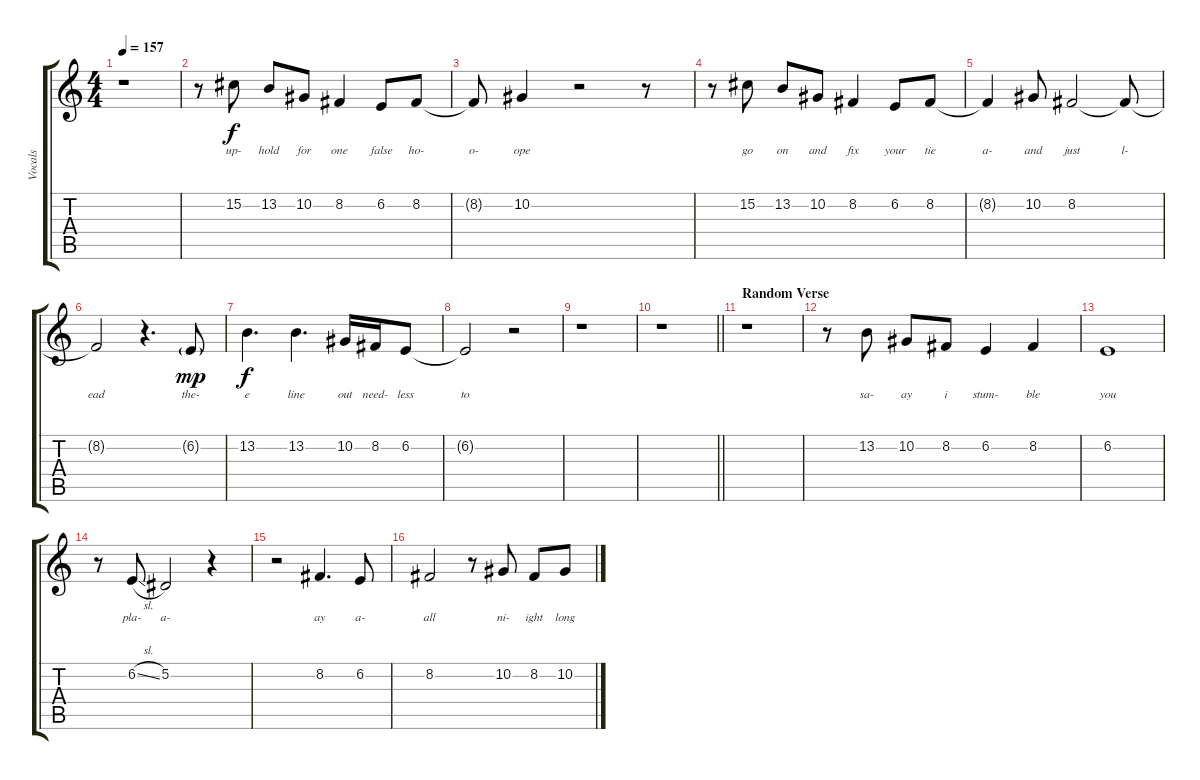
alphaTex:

\track ("Vocals" "Vocals") {instrument bassoon}
\staff {score tabs}
\tuning (Eb4 Bb3 Gb3 Db3 Ab2 Db2) {hide}
\ts (4 4)
\tempo 157
\clef g2
\ks c
r.1{dy f} |
r.8 15.2.8{lyrics (0 "up-") lyrics (1 "") lyrics (2 "") lyrics (3 "") lyrics (4 "")} 13.2.8{lyrics (0 "hold") lyrics (1 "") lyrics (2 "") lyrics (3 "") lyrics (4 "")} 10.2.8{lyrics (0 "for") lyrics (1 "") lyrics (2 "") lyrics (3 "") lyrics (4 "")} 8.2.4{lyrics (0 "one") lyrics (1 "") lyrics (2 "") lyrics (3 "") lyrics (4 "")} 6.2.8{lyrics (0 "false") lyrics (1 "") lyrics (2 "") lyrics (3 "") lyrics (4 "")} 8.2.8{lyrics (0 "ho-") lyrics (1 "") lyrics (2 "") lyrics (3 "") lyrics (4 "")} |
8.2{t}.8{lyrics (0 "o-") lyrics (1 "") lyrics (2 "") lyrics (3 "") lyrics (4 "")} 10.2.4{lyrics (0 "ope") lyrics (1 "") lyrics (2 "") lyrics (3 "") lyrics (4 "")} r.2 r.8 |
r.8 15.2.8{lyrics (0 "go") lyrics (1 "") lyrics (2 "") lyrics (3 "") lyrics (4 "")} 13.2.8{lyrics (0 "on") lyrics (1 "") lyrics (2 "") lyrics (3 "") lyrics (4 "")} 10.2.8{lyrics (0 "and") lyrics (1 "") lyrics (2 "") lyrics (3 "") lyrics (4 "")} 8.2.4{lyrics (0 "fix") lyrics (1 "") lyrics (2 "") lyrics (3 "") lyrics (4 "")} 6.2.8{lyrics (0 "your") lyrics (1 "") lyrics (2 "") lyrics (3 "") lyrics (4 "")} 8.2.8{lyrics (0 "tie") lyrics (1 "") lyrics (2 "") lyrics (3 "") lyrics (4 "")} |
8.2{t}.4{lyrics (0 "a-") lyrics (1 "") lyrics (2 "") lyrics (3 "") lyrics (4 "")} 10.2.8{lyrics (0 "and") lyrics (1 "") lyrics (2 "") lyrics (3 "") lyrics (4 "")} 8.2.2{lyrics (0 "just") lyrics (1 "") lyrics (2 "") lyrics (3 "") lyrics (4 "")} 8.2{t}.8{lyrics (0 "l-") lyrics (1 "") lyrics (2 "") lyrics (3 "") lyrics (4 "")} |
8.2{t}.2{lyrics (0 "ead") lyrics (1 "") lyrics (2 "") lyrics (3 "") lyrics (4 "")} r.4{d} 6.2{g}.8{lyrics (0 "the-") lyrics (1 "") lyrics (2 "") lyrics (3 "") lyrics (4 "") dy mp} |
13.2.4{d lyrics (0 "e") lyrics (1 "") lyrics (2 "") lyrics (3 "") lyrics (4 "") dy f} 13.2.4{d lyrics (0 "line") lyrics (1 "") lyrics (2 "") lyrics (3 "") lyrics (4 "")} 10.2.16{lyrics (0 "out") lyrics (1 "") lyrics (2 "") lyrics (3 "") lyrics (4 "")} 8.2.16{lyrics (0 "need-") lyrics (1 "") lyrics (2 "") lyrics (3 "") lyrics (4 "")} 6.2.8{lyrics (0 "less") lyrics (1 "") lyrics (2 "") lyrics (3 "") lyrics (4 "")} |
6.2{t}.2{lyrics (0 "to") lyrics (1 "") lyrics (2 "") lyrics (3 "") lyrics (4 "")} r.2 |
r.1 |
\barLineRight lightlight
r.1 |
\section ("" "Random Verse")
r.1 |
r.8 13.2.8{lyrics (0 "sa-") lyrics (1 "") lyrics (2 "") lyrics (3 "") lyrics (4 "")} 10.2.8{lyrics (0 "ay") lyrics (1 "") lyrics (2 "") lyrics (3 "") lyrics (4 "")} 8.2.8{lyrics (0 "i") lyrics (1 "") lyrics (2 "") lyrics (3 "") lyrics (4 "")} 6.2.4{lyrics (0 "stum-") lyrics (1 "") lyrics (2 "") lyrics (3 "") lyrics (4 "")} 8.2.4{lyrics (0 "ble") lyrics (1 "") lyrics (2 "") lyrics (3 "") lyrics (4 "")} |
6.2.1{lyrics (0 "you") lyrics (1 "") lyrics (2 "") lyrics (3 "") lyrics (4 "")} |
r.8 6.2{sl}.8{lyrics (0 "pla-") lyrics (1 "") lyrics (2 "") lyrics (3 "") lyrics (4 "")} 5.2.2{lyrics (0 "a-") lyrics (1 "") lyrics (2 "") lyrics (3 "") lyrics (4 "")} r.4 |
r.2 8.2.4{d lyrics (0 "ay") lyrics (1 "") lyrics (2 "") lyrics (3 "") lyrics (4 "")} 6.2.8{lyrics (0 "a-") lyrics (1 "") lyrics (2 "") lyrics (3 "") lyrics (4 "")} |
8.2.2{lyrics (0 "all") lyrics (1 "") lyrics (2 "") lyrics (3 "") lyrics (4 "")} r.8 10.2.8{lyrics (0 "ni-") lyrics (1 "") lyrics (2 "") lyrics (3 "") lyrics (4 "")} 8.2.8{lyrics (0 "ight") lyrics (1 "") lyrics (2 "") lyrics (3 "") lyrics (4 "")} 10.2.8{lyrics (0 "long") lyrics (1 "") lyrics (2 "") lyrics (3 "") lyrics (4 "")}
